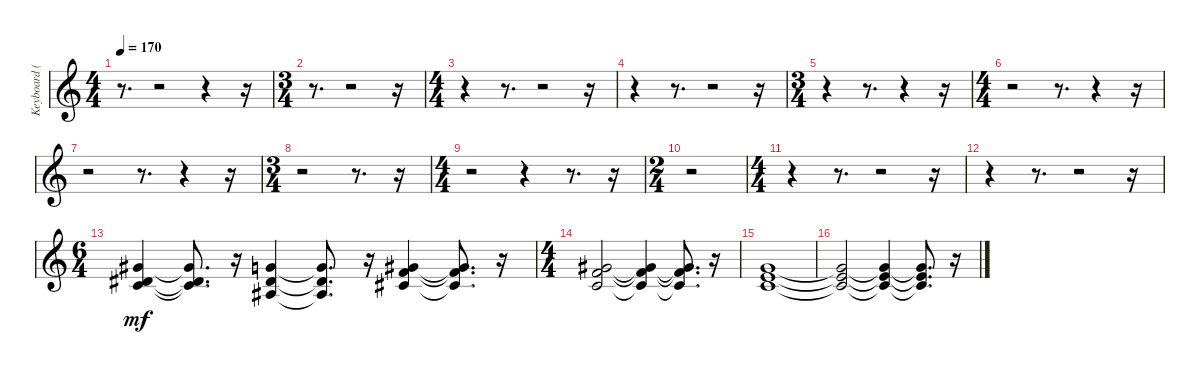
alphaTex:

\track ("Keyboard (Staff 1)" "Keyboard (") {instrument celesta}
\staff {score}
\tuning (E4 B3 G3 D3 A2 E2 B1) {hide}
\ts (4 4)
\tempo 170
\clef g2
\ks c
r.8{d dy mf} r.2 r.4 r.16 |
\ts (3 4)
r.8{d} r.2 r.16 |
\ts (4 4)
r.4 r.8{d} r.2 r.16 |
r.4 r.8{d} r.2 r.16 |
\ts (3 4)
r.4 r.8{d} r.4 r.16 |
\ts (4 4)
r.2 r.8{d} r.4 r.16 |
r.2 r.8{d} r.4 r.16 |
\ts (3 4)
r.2 r.8{d} r.16 |
\ts (4 4)
r.2 r.4 r.8{d} r.16 |
\ts (2 4)
r.2 |
\ts (4 4)
r.4 r.8{d} r.2 r.16 |
r.4 r.8{d} r.2 r.16 |
\ts (6 4)
(4.1 1.2 8.3).4 (4.1{t} 1.2{t} 8.3{t}).8{d} r.16 (3.1 4.2 3.3).4 (3.1{t} 4.2{t} 3.3{t}).8{d} r.16 (1.1 2.2 13.3).4 (1.1{t} 2.2{t} 13.3{t}).8{d} r.16 |
\ts (4 4)
(1.1 1.2 13.3).2 (1.1{t} 1.2{t} 13.3{t}).4 (1.1{t} 1.2{t} 13.3{t}).8{d} r.16 |
(0.1 1.2 12.3).1 |
(0.1{t} 1.2{t} 12.3{t}).2 (0.1{t} 1.2{t} 12.3{t}).4 (0.1{t} 1.2{t} 12.3{t}).8{d} r.16
